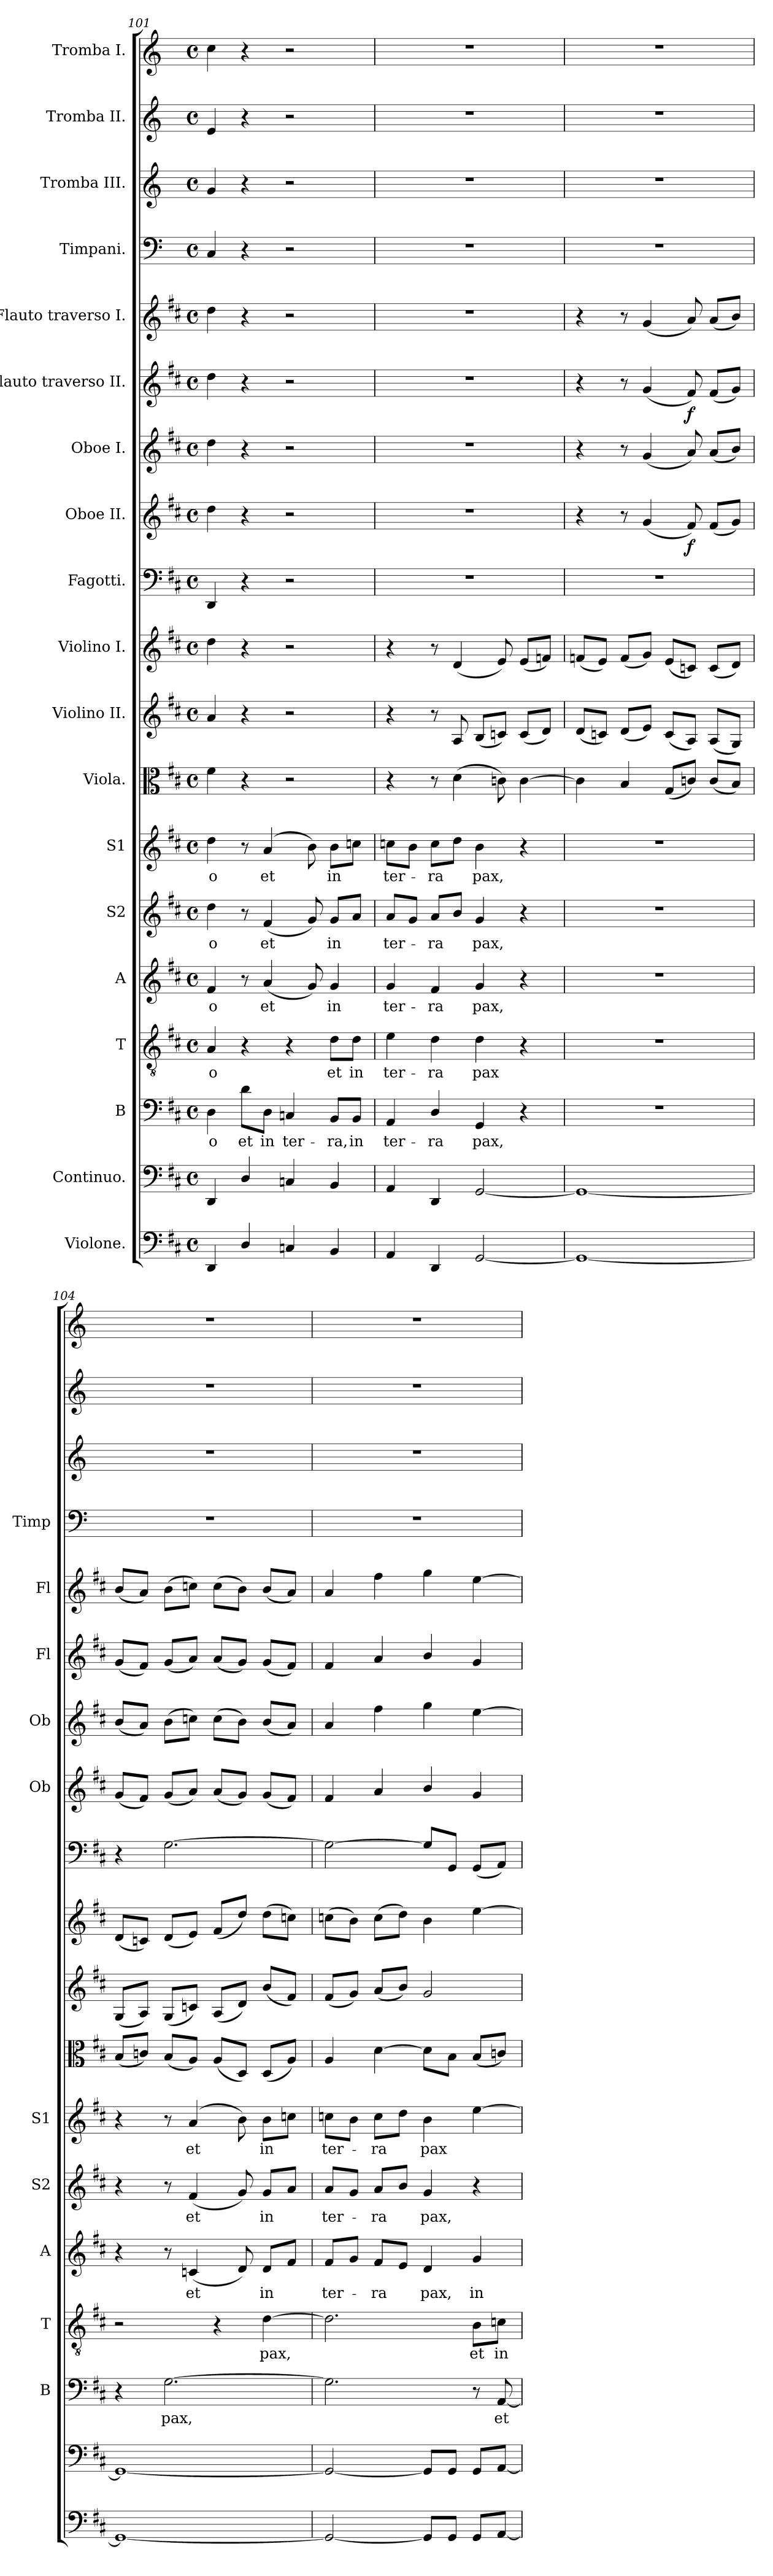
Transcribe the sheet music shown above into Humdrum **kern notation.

**kern	**kern	**kern	**text	**kern	**text	**kern	**text	**kern	**text	**kern	**text	**kern	**kern	**kern	**kern	**kern	**dynam	**kern	**kern	**dynam	**kern	**kern	**kern	**kern	**kern
*part19	*part18	*part17	*part17	*part16	*part16	*part15	*part15	*part14	*part14	*part13	*part13	*part12	*part11	*part10	*part9	*part8	*part8	*part7	*part6	*part6	*part5	*part4	*part3	*part2	*part1
*staff19	*staff18	*staff17	*staff17	*staff16	*staff16	*staff15	*staff15	*staff14	*staff14	*staff13	*staff13	*staff12	*staff11	*staff10	*staff9	*staff8	*staff8	*staff7	*staff6	*staff6	*staff5	*staff4	*staff3	*staff2	*staff1
*I"Violone.	*I"Continuo.	*I"B	*	*I"T	*	*I"A	*	*I"S2	*	*I"S1	*	*I"Viola.	*I"Violino II.	*I"Violino I.	*I"Fagotti.	*I"Oboe II.	*	*I"Oboe I.	*I"Flauto traverso II.	*	*I"Flauto traverso I.	*I"Timpani.	*I"Tromba III.	*I"Tromba II.	*I"Tromba I.
*	*	*I'B	*	*I'T	*	*I'A	*	*I'S2	*	*I'S1	*	*	*	*	*	*I'Ob	*	*I'Ob	*I'Fl	*	*I'Fl	*I'Timp	*	*	*
*clefF4	*clefF4	*clefF4	*	*clefGv2	*	*clefG2	*	*clefG2	*	*clefG2	*	*clefC3	*clefG2	*clefG2	*clefF4	*clefG2	*	*clefG2	*clefG2	*	*clefG2	*clefF4	*clefG2	*clefG2	*clefG2
*ITrd7c12	*	*	*	*	*	*	*	*	*	*	*	*	*	*	*	*	*	*	*	*	*	*ITrd-1c-2	*ITrd-1c-2	*ITrd-1c-2	*ITrd-1c-2
*k[f#c#]	*k[f#c#]	*k[f#c#]	*	*k[f#c#]	*	*k[f#c#]	*	*k[f#c#]	*	*k[f#c#]	*	*k[f#c#]	*k[f#c#]	*k[f#c#]	*k[f#c#]	*k[f#c#]	*	*k[f#c#]	*k[f#c#]	*	*k[f#c#]	*k[f#c#]	*k[f#c#]	*k[f#c#]	*k[f#c#]
*M4/4	*M4/4	*M4/4	*	*M4/4	*	*M4/4	*	*M4/4	*	*M4/4	*	*M4/4	*M4/4	*M4/4	*M4/4	*M4/4	*	*M4/4	*M4/4	*	*M4/4	*M4/4	*M4/4	*M4/4	*M4/4
*met(c)	*met(c)	*met(c)	*	*met(c)	*	*met(c)	*	*met(c)	*	*met(c)	*	*met(c)	*met(c)	*met(c)	*met(c)	*met(c)	*	*met(c)	*met(c)	*	*met(c)	*met(c)	*met(c)	*met(c)	*met(c)
*MM71	*MM71	*MM71	*	*MM71	*	*MM71	*	*MM71	*	*MM71	*	*MM71	*MM71	*MM71	*MM71	*MM71	*	*MM71	*MM71	*	*MM71	*MM71	*MM71	*MM71	*MM71
=101	=101	=101	=101	=101	=101	=101	=101	=101	=101	=101	=101	=101	=101	=101	=101	=101	=101	=101	=101	=101	=101	=101	=101	=101	=101
!	!	!	!LO:LY:b	!	!LO:LY:b	!	!LO:LY:b	!	!LO:LY:b	!	!LO:LY:b	!	!	!	!	!	!	!	!	!	!	!	!	!	!
4DDD/	4DD/	4D\	-o	4A/	-o	4f#/	-o	4dd\	-o	4dd\	-o	4f#\	4a/	4dd\	4DD/	4dd\	.	4dd\	4dd\	.	4dd\	4D/	4a/	4f#/	4dd\
!	!	!	!LO:LY:b	!	!	!	!	!	!	!	!	!	!	!	!	!	!	!	!	!	!	!	!	!	!
4DD/	4D/	8d\L	et	4r	.	8r	.	8r	.	8r	.	4r	4r	4r	4r	4r	.	4r	4r	.	4r	4r	4r	4r	4r
!	!	!	!LO:LY:b	!	!	!	!LO:LY:b	!	!LO:LY:b	!	!LO:LY:b	!	!	!	!	!	!	!	!	!	!	!	!	!	!
.	.	8D\J	in	.	.	(<4a/	et	(<4f#/	et	(>4a/	et	.	.	.	.	.	.	.	.	.	.	.	.	.	.
!	!	!	!LO:LY:b	!	!	!	!	!	!	!	!	!	!	!	!	!	!	!	!	!	!	!	!	!	!
4CCn/	4Cn/	4Cn/	ter-	4r	.	.	.	.	.	.	.	2r	2r	2r	2r	2r	.	2r	2r	.	2r	2r	2r	2r	2r
.	.	.	.	.	.	8g/)	.	8g/)	.	8b\)	.	.	.	.	.	.	.	.	.	.	.	.	.	.	.
!	!	!	!LO:LY:b	!	!LO:LY:b	!	!LO:LY:b	!	!LO:LY:b	!	!LO:LY:b	!	!	!	!	!	!	!	!	!	!	!	!	!	!
4BBB/	4BB/	8BB/L	-ra,	8d\L	et	4g/	in	8g/L	in	8b\L	in	.	.	.	.	.	.	.	.	.	.	.	.	.	.
!	!	!	!LO:LY:b	!	!LO:LY:b	!	!	!	!	!	!	!	!	!	!	!	!	!	!	!	!	!	!	!	!
.	.	8BB/J	in	8d\J	in	.	.	8a/J	.	8ccn\J	.	.	.	.	.	.	.	.	.	.	.	.	.	.	.
=102	=102	=102	=102	=102	=102	=102	=102	=102	=102	=102	=102	=102	=102	=102	=102	=102	=102	=102	=102	=102	=102	=102	=102	=102	=102
!	!	!	!LO:LY:b	!	!LO:LY:b	!	!LO:LY:b	!	!LO:LY:b	!	!LO:LY:b	!	!	!	!	!	!	!	!	!	!	!	!	!	!
4AAA/	4AA/	4AA/	ter-	4e\	ter-	4g/	ter-	8a/L	ter-	8ccn\L	ter-	4r	4r	4r	1r	1r	.	1r	1r	.	1r	1r	1r	1r	1r
.	.	.	.	.	.	.	.	8g/J	.	8b\J	.	.	.	.	.	.	.	.	.	.	.	.	.	.	.
!	!	!	!LO:LY:b	!	!LO:LY:b	!	!LO:LY:b	!	!LO:LY:b	!	!LO:LY:b	!	!	!	!	!	!	!	!	!	!	!	!	!	!
4DDD/	4DD/	4D/	-ra	4d\	-ra	4f#/	-ra	8a/L	-ra	8cc\L	-ra	8r	8r	8r	.	.	.	.	.	.	.	.	.	.	.
.	.	.	.	.	.	.	.	8b/J	.	8dd\J	.	(>4d\	8A/	(<4d/	.	.	.	.	.	.	.	.	.	.	.
!	!	!	!LO:LY:b	!	!LO:LY:b	!	!LO:LY:b	!	!LO:LY:b	!	!LO:LY:b	!	!	!	!	!	!	!	!	!	!	!	!	!	!
[2GGG/	[2GG/	4GG/	pax,	4d\	pax	4g/	pax,	4g/	pax,	4b\	pax,	.	(<8B/L	.	.	.	.	.	.	.	.	.	.	.	.
.	.	.	.	.	.	.	.	.	.	.	.	8cn\)	8cn/J)	8e/)	.	.	.	.	.	.	.	.	.	.	.
.	.	4r	.	4r	.	4r	.	4r	.	4r	.	[4c\	(<8c/L	(<8e/L	.	.	.	.	.	.	.	.	.	.	.
.	.	.	.	.	.	.	.	.	.	.	.	.	8d/J)	8fn/J)	.	.	.	.	.	.	.	.	.	.	.
=103	=103	=103	=103	=103	=103	=103	=103	=103	=103	=103	=103	=103	=103	=103	=103	=103	=103	=103	=103	=103	=103	=103	=103	=103	=103
1GGG_	1GG_	1r	.	1r	.	1r	.	1r	.	1r	.	4c\]	(<8d/L	(<8fn/L	1r	4r	.	4r	4r	.	4r	1r	1r	1r	1r
.	.	.	.	.	.	.	.	.	.	.	.	.	8cn/J)	8e/J)	.	.	.	.	.	.	.	.	.	.	.
.	.	.	.	.	.	.	.	.	.	.	.	4B/	(<8d/L	(<8f/L	.	8r	.	8r	8r	.	8r	.	.	.	.
.	.	.	.	.	.	.	.	.	.	.	.	.	8e/J)	8g/J)	.	(<4g/	.	(<4g/	(<4g/	.	(<4g/	.	.	.	.
.	.	.	.	.	.	.	.	.	.	.	.	(>8G/L	(<8c/L	(<8e/L	.	.	.	.	.	.	.	.	.	.	.
!	!	!	!	!	!	!	!	!	!	!	!	!	!	!	!	!	!LO:DY:b	!	!	!LO:DY:b	!	!	!	!	!
.	.	.	.	.	.	.	.	.	.	.	.	8cn/J)	8A/J)	8cn/J)	.	8f#/)	f	8a/)	8f#/)	f	8a/)	.	.	.	.
.	.	.	.	.	.	.	.	.	.	.	.	(>8c/L	(<8A/L	(<8c/L	.	(<8f#/L	.	(>8a/L	(<8f#/L	.	(>8a/L	.	.	.	.
.	.	.	.	.	.	.	.	.	.	.	.	8B/J)	8G/J)	8d/J)	.	8g/J)	.	8b/J)	8g/J)	.	8b/J)	.	.	.	.
=104	=104	=104	=104	=104	=104	=104	=104	=104	=104	=104	=104	=104	=104	=104	=104	=104	=104	=104	=104	=104	=104	=104	=104	=104	=104
1GGG_	1GG_	4r	.	2r	.	4r	.	4r	.	4r	.	(>8B/L	(<8G/L	(<8d/L	4r	(<8g/L	.	(>8b/L	(<8g/L	.	(>8b/L	1r	1r	1r	1r
.	.	.	.	.	.	.	.	.	.	.	.	8cn/J)	8A/J)	8cn/J)	.	8f#/J)	.	8a/J)	8f#/J)	.	8a/J)	.	.	.	.
!	!	!	!LO:LY:b	!	!	!	!	!	!	!	!	!	!	!	!	!	!	!	!	!	!	!	!	!	!
.	.	[2.G\	pax,	.	.	8r	.	8r	.	8r	.	(<8B/L	(<8G/L	(<8d/L	[2.G\	(<8g/L	.	(>8b\L	(<8g/L	.	(>8b\L	.	.	.	.
!	!	!	!	!	!	!	!LO:LY:b	!	!LO:LY:b	!	!LO:LY:b	!	!	!	!	!	!	!	!	!	!	!	!	!	!
.	.	.	.	.	.	(<4cn/	et	(<4f#/	et	(>4a/	et	8A/J)	8cn/J)	8e/J)	.	8a/J)	.	8ccn\J)	8a/J)	.	8ccn\J)	.	.	.	.
.	.	.	.	4r	.	.	.	.	.	.	.	(<8A/L	(<8A/L	(>8f#/L	.	(<8a/L	.	(>8cc\L	(<8a/L	.	(>8cc\L	.	.	.	.
.	.	.	.	.	.	8d/)	.	8g/)	.	8b\)	.	8D/J)	8d/J)	8dd/J)	.	8g/J)	.	8b\J)	8g/J)	.	8b\J)	.	.	.	.
!	!	!	!	!	!LO:LY:b	!	!LO:LY:b	!	!LO:LY:b	!	!LO:LY:b	!	!	!	!	!	!	!	!	!	!	!	!	!	!
.	.	.	.	[4d\	pax,	8d/L	in	8g/L	in	8b\L	in	(<8D/L	(>8b/L	(>8dd\L	.	(<8g/L	.	(>8b/L	(<8g/L	.	(>8b/L	.	.	.	.
.	.	.	.	.	.	8f#/J	.	8a/J	.	8ccn\J	.	8A/J)	8f#/J)	8ccn\J)	.	8f#/J)	.	8a/J)	8f#/J)	.	8a/J)	.	.	.	.
!!LO:LB:g=z
=105	=105	=105	=105	=105	=105	=105	=105	=105	=105	=105	=105	=105	=105	=105	=105	=105	=105	=105	=105	=105	=105	=105	=105	=105	=105
!	!	!	!	!	!	!	!LO:LY:b	!	!LO:LY:b	!	!LO:LY:b	!	!	!	!	!	!	!	!	!	!	!	!	!	!
2GGG/_	2GG/_	2.G\]	.	2.d\]	.	8f#/L	ter-	8a/L	ter-	8ccn\L	ter-	4A/	(<8f#/L	(>8ccn\L	2G\_	4f#/	.	4a/	4f#/	.	4a/	1r	1r	1r	1r
.	.	.	.	.	.	8g/J	.	8g/J	.	8b\J	.	.	8g/J)	8b\J)	.	.	.	.	.	.	.	.	.	.	.
!	!	!	!	!	!	!	!LO:LY:b	!	!LO:LY:b	!	!LO:LY:b	!	!	!	!	!	!	!	!	!	!	!	!	!	!
.	.	.	.	.	.	8f#/L	-ra	8a/L	-ra	8cc\L	-ra	[4d\	(>8a/L	(>8cc\L	.	4a/	.	4ff#\	4a/	.	4ff#\	.	.	.	.
.	.	.	.	.	.	8e/J	.	8b/J	.	8dd\J	.	.	8b/J)	8dd\J)	.	.	.	.	.	.	.	.	.	.	.
!	!	!	!	!	!	!	!LO:LY:b	!	!LO:LY:b	!	!LO:LY:b	!	!	!	!	!	!	!	!	!	!	!	!	!	!
8GGG/L]	8GG/L]	.	.	.	.	4d/	pax,	4g/	pax,	4b\	pax	8d\L]	2g/	4b\	8G/L]	4b/	.	4gg\	4b/	.	4gg\	.	.	.	.
8GGG/J	8GG/J	.	.	.	.	.	.	.	.	.	.	8B\J	.	.	8GG/J	.	.	.	.	.	.	.	.	.	.
!	!	!	!	!	!LO:LY:b	!	!LO:LY:b	!	!	!	!	!	!	!	!	!	!	!	!	!	!	!	!	!	!
8GGG/L	8GG/L	8r	.	8B\L	et	4g/	in	4r	.	[4ee\	.	(>8B/L	.	[4ee\	(<8GG/L	4g/	.	[4ee\	4g/	.	[4ee\	.	.	.	.
!	!	!	!LO:LY:b	!	!LO:LY:b	!	!	!	!	!	!	!	!	!	!	!	!	!	!	!	!	!	!	!	!
[8AAA/J	[8AA/J	[8AA/	et	8cn\J	in	.	.	.	.	.	.	8cn/J)	.	.	8AA/J)	.	.	.	.	.	.	.	.	.	.
=	=	=	=	=	=	=	=	=	=	=	=	=	=	=	=	=	=	=	=	=	=	=	=	=	=
*-	*-	*-	*-	*-	*-	*-	*-	*-	*-	*-	*-	*-	*-	*-	*-	*-	*-	*-	*-	*-	*-	*-	*-	*-	*-
